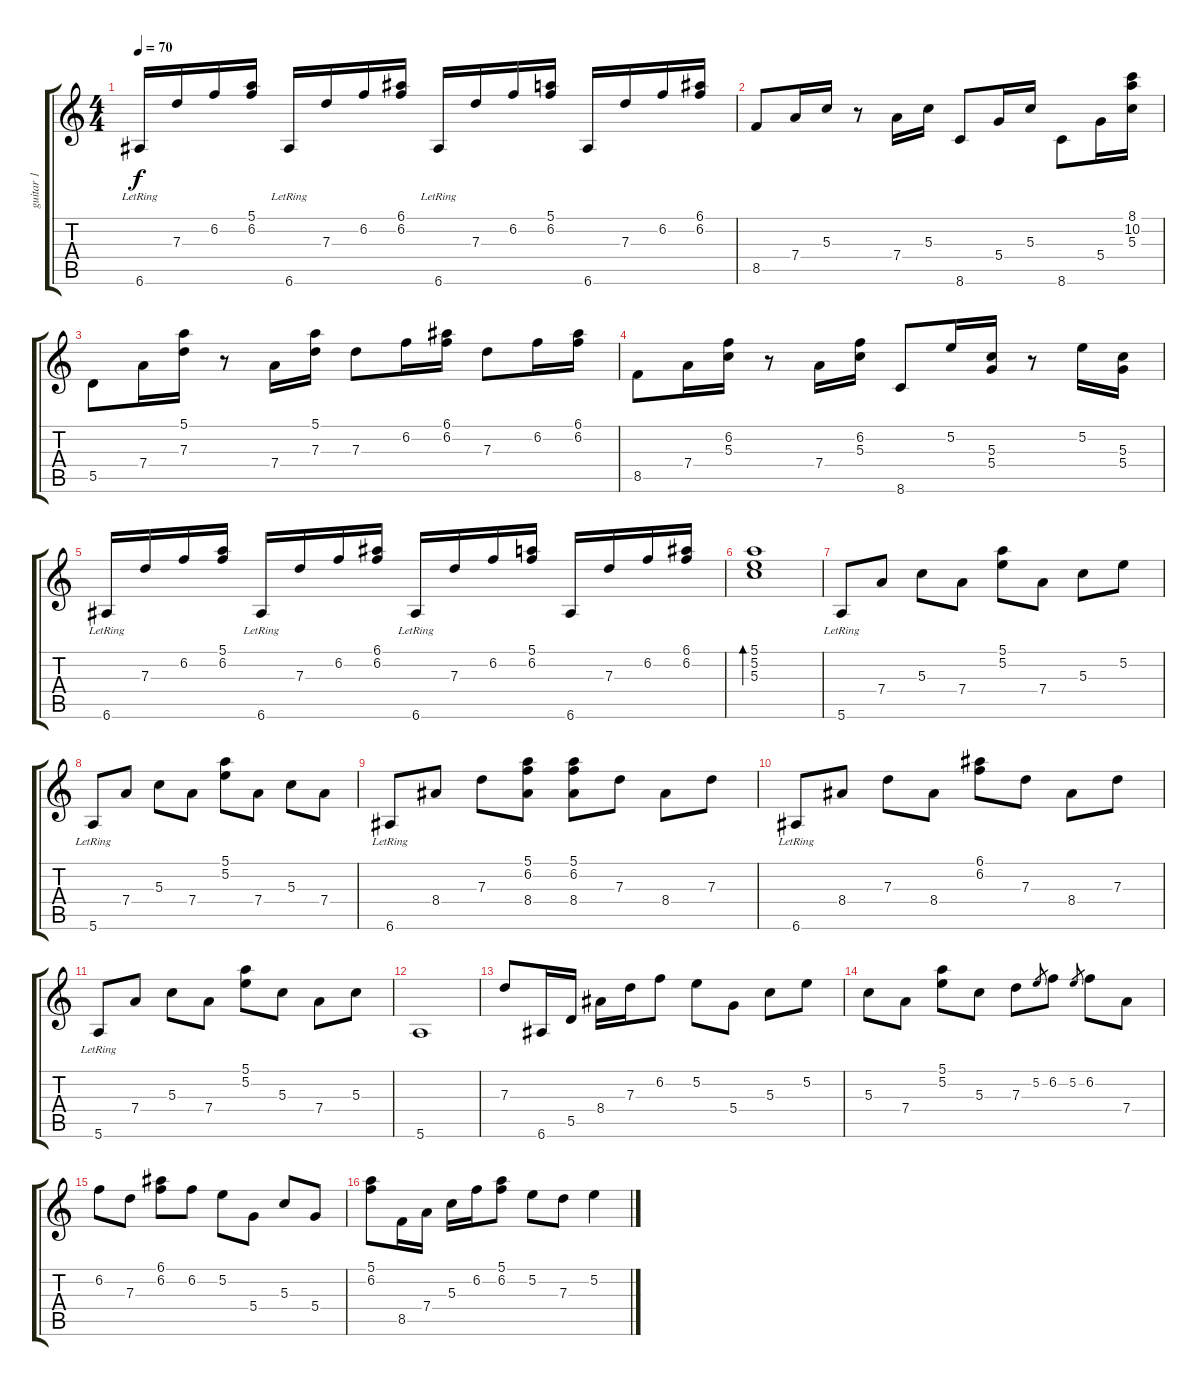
\track ("guitar 1" "guitar 1") {instrument acousticguitarnylon}
\staff {score tabs}
\tuning (E4 B3 G3 D3 A2 E2) {hide}
\ts (4 4)
\tempo 70
\clef g2
\ks c
6.6{lr}.16{dy f} 7.3.16 6.2.16 (5.1 6.2).16 6.6{lr}.16 7.3.16 6.2.16 (6.1 6.2).16 6.6{lr}.16 7.3.16 6.2.16 (5.1 6.2).16 6.6.16 7.3.16 6.2.16 (6.1 6.2).16 |
8.5.8 7.4.16 5.3.16 r.8 7.4.16 5.3.16 8.6.8 5.4.16 5.3.16 8.6.8 5.4.16 (8.1 10.2 5.3).16 |
5.5.8 7.4.16 (5.1 7.3).16 r.8 7.4.16 (5.1 7.3).16 7.3.8 6.2.16 (6.1 6.2).16 7.3.8 6.2.16 (6.1 6.2).16 |
8.5.8 7.4.16 (6.2 5.3).16 r.8 7.4.16 (6.2 5.3).16 8.6.8 5.2.16 (5.3 5.4).16 r.8 5.2.16 (5.3 5.4).16 |
6.6{lr}.16 7.3.16 6.2.16 (5.1 6.2).16 6.6{lr}.16 7.3.16 6.2.16 (6.1 6.2).16 6.6{lr}.16 7.3.16 6.2.16 (5.1 6.2).16 6.6.16 7.3.16 6.2.16 (6.1 6.2).16 |
(5.1 5.2 5.3).1{bd 120} |
5.6{lr}.8 7.4.8 5.3.8 7.4.8 (5.1 5.2).8 7.4.8 5.3.8 5.2.8 |
5.6{lr}.8 7.4.8 5.3.8 7.4.8 (5.1 5.2).8 7.4.8 5.3.8 7.4.8 |
6.6{lr}.8 8.4.8 7.3.8 (5.1 6.2 8.4).8 (5.1 6.2 8.4).8 7.3.8 8.4.8 7.3.8 |
6.6{lr}.8 8.4.8 7.3.8 8.4.8 (6.1 6.2).8 7.3.8 8.4.8 7.3.8 |
5.6{lr}.8 7.4.8 5.3.8 7.4.8 (5.1 5.2).8 5.3.8 7.4.8 5.3.8 |
5.6.1 |
7.3.8 6.6.16 5.5.16 8.4.16 7.3.16 6.2.8 5.2.8 5.4.8 5.3.8 5.2.8 |
5.3.8 7.4.8 (5.1 5.2).8 5.3.8 7.3.8 5.2.8{gr} 6.2.8 5.2.8{gr} 6.2.8 7.4.8 |
6.2.8 7.3.8 (6.1 6.2).8 6.2.8 5.2.8 5.4.8 5.3.8 5.4.8 |
(5.1 6.2).8 8.5.16 7.4.16 5.3.16 6.2.16 (5.1 6.2).8 5.2.8 7.3.8 5.2.4
